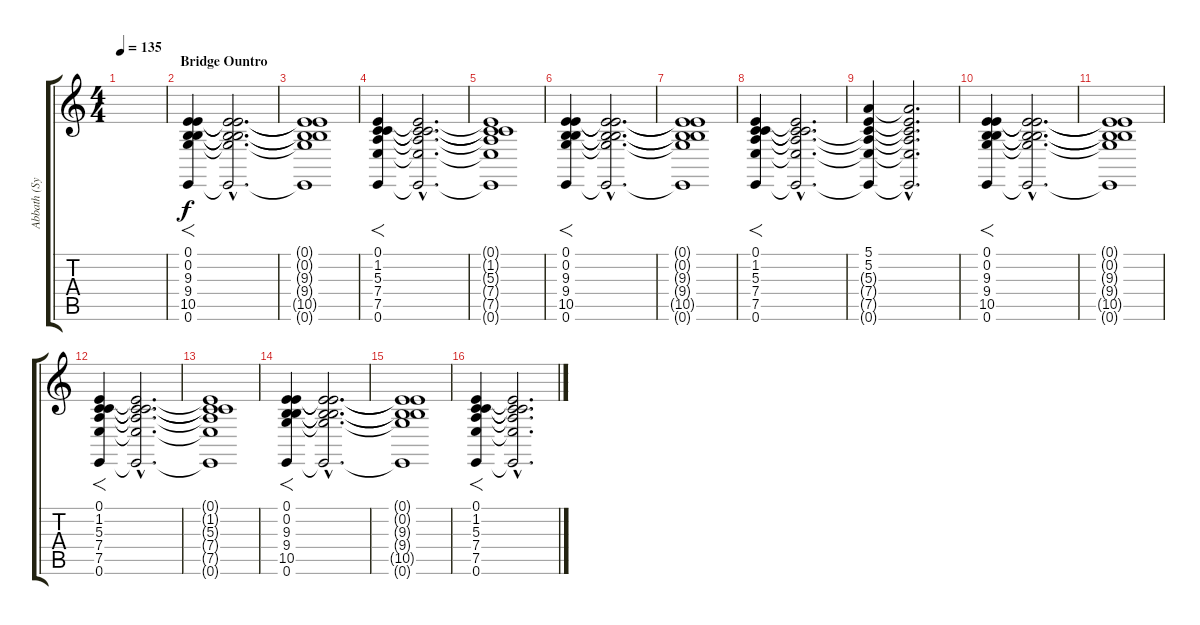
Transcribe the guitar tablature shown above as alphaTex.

\track ("Abbath (Synthetizers\\Guitar effects)" "Abbath (Sy") {instrument choiraahs}
\staff {score tabs}
\tuning (E4 B3 G3 D3 A2 E2) {hide}
\ts (4 4)
\tempo 135
\clef g2
\ks c
|
\section ("" "Bridge Ountro")
(0.1 0.2 9.3 9.4 10.5 0.6).4{f} (0.1{hac t} 0.2{hac t} 9.3{hac t} 9.4{hac t} 10.5{hac t} 0.6{hac t}).2{d} |
(0.1{t} 0.2{t} 9.3{t} 9.4{t} 10.5{t} 0.6{t}).1 |
(0.1 1.2 5.3 7.4 7.5 0.6).4{f} (0.1{hac t} 1.2{hac t} 5.3{hac t} 7.4{hac t} 7.5{hac t} 0.6{hac t}).2{d} |
(0.1{t} 1.2{t} 5.3{t} 7.4{t} 7.5{t} 0.6{t}).1 |
(0.1 0.2 9.3 9.4 10.5 0.6).4{f} (0.1{hac t} 0.2{hac t} 9.3{hac t} 9.4{hac t} 10.5{hac t} 0.6{hac t}).2{d} |
(0.1{t} 0.2{t} 9.3{t} 9.4{t} 10.5{t} 0.6{t}).1 |
(0.1 1.2 5.3 7.4 7.5 0.6).4{f} (0.1{hac t} 1.2{hac t} 5.3{hac t} 7.4{hac t} 7.5{hac t} 0.6{hac t}).2{d} |
(5.1 5.2 5.3{t} 7.4{t} 7.5{t} 0.6{t}).4 (5.1{hac t} 5.2{hac t} 5.3{hac t} 7.4{hac t} 7.5{hac t} 0.6{hac t}).2{d} |
(0.1 0.2 9.3 9.4 10.5 0.6).4{f} (0.1{hac t} 0.2{hac t} 9.3{hac t} 9.4{hac t} 10.5{hac t} 0.6{hac t}).2{d} |
(0.1{t} 0.2{t} 9.3{t} 9.4{t} 10.5{t} 0.6{t}).1 |
(0.1 1.2 5.3 7.4 7.5 0.6).4{f} (0.1{hac t} 1.2{hac t} 5.3{hac t} 7.4{hac t} 7.5{hac t} 0.6{hac t}).2{d} |
(0.1{t} 1.2{t} 5.3{t} 7.4{t} 7.5{t} 0.6{t}).1 |
(0.1 0.2 9.3 9.4 10.5 0.6).4{f} (0.1{hac t} 0.2{hac t} 9.3{hac t} 9.4{hac t} 10.5{hac t} 0.6{hac t}).2{d} |
(0.1{t} 0.2{t} 9.3{t} 9.4{t} 10.5{t} 0.6{t}).1 |
(0.1 1.2 5.3 7.4 7.5 0.6).4{f} (0.1{hac t} 1.2{hac t} 5.3{hac t} 7.4{hac t} 7.5{hac t} 0.6{hac t}).2{d}
